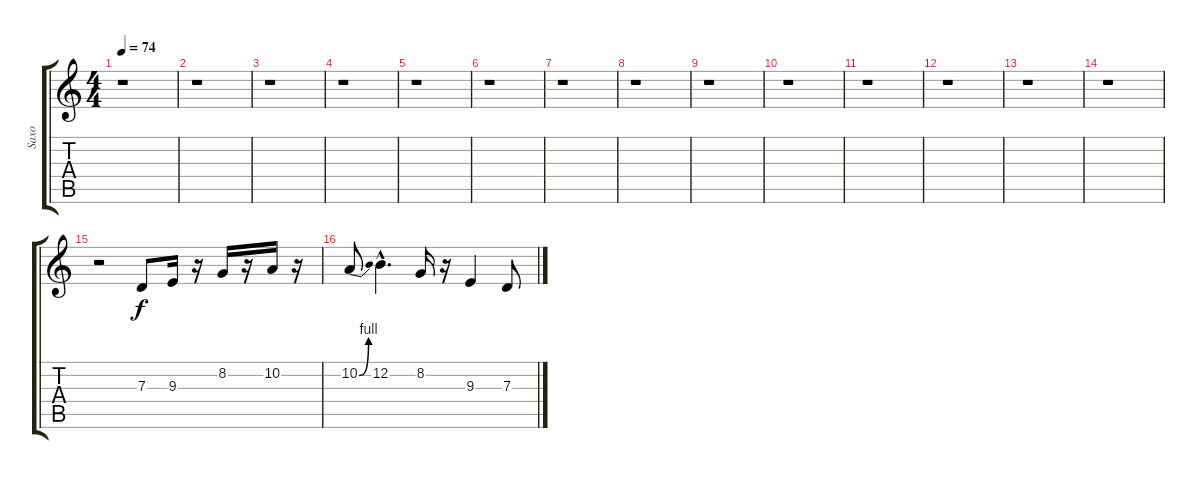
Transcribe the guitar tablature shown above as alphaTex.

\track ("Saxo" "Saxo") {instrument tenorsax}
\staff {score tabs}
\tuning (E4 B3 G3 D3 A2 E2) {hide}
\ts (4 4)
\tempo 74
\clef g2
\ks c
r.1{dy f} |
r.1 |
r.1 |
r.1 |
r.1 |
r.1 |
r.1 |
r.1 |
r.1 |
r.1 |
r.1 |
r.1 |
r.1 |
r.1 |
r.2 7.3.8 9.3.16 r.16 8.2.16 r.16 10.2.16 r.16 |
10.2{be (bend 0 0 60 4)}.8 12.2{hac}.4{d} 8.2.16 r.16 9.3.4 7.3.8
